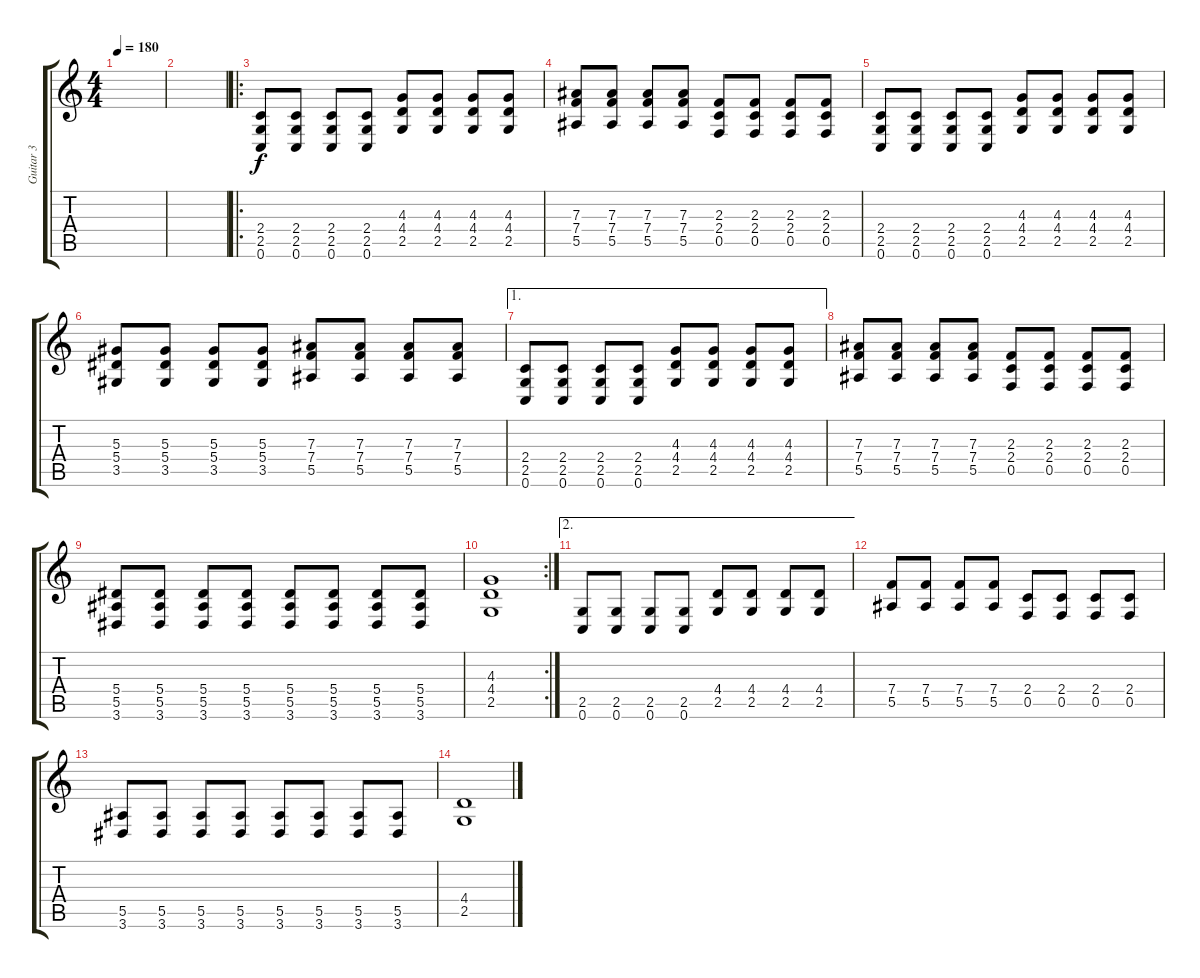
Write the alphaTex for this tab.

\track ("Guitar 3" "Guitar 3") {instrument distortionguitar}
\staff {score tabs}
\tuning (C4 G3 Eb3 Bb2 F2 C2) {hide}
\ts (4 4)
\tempo 180
\clef g2
\ks c
|
|
\ro
(2.4 2.5 0.6).8 (2.4 2.5 0.6).8 (2.4 2.5 0.6).8 (2.4 2.5 0.6).8 (4.3 4.4 2.5).8 (4.3 4.4 2.5).8 (4.3 4.4 2.5).8 (4.3 4.4 2.5).8 |
(7.3 7.4 5.5).8 (7.3 7.4 5.5).8 (7.3 7.4 5.5).8 (7.3 7.4 5.5).8 (2.3 2.4 0.5).8 (2.3 2.4 0.5).8 (2.3 2.4 0.5).8 (2.3 2.4 0.5).8 |
(2.4 2.5 0.6).8 (2.4 2.5 0.6).8 (2.4 2.5 0.6).8 (2.4 2.5 0.6).8 (4.3 4.4 2.5).8 (4.3 4.4 2.5).8 (4.3 4.4 2.5).8 (4.3 4.4 2.5).8 |
(5.3 5.4 3.5).8 (5.3 5.4 3.5).8 (5.3 5.4 3.5).8 (5.3 5.4 3.5).8 (7.3 7.4 5.5).8 (7.3 7.4 5.5).8 (7.3 7.4 5.5).8 (7.3 7.4 5.5).8 |
\ae 1
(2.4 2.5 0.6).8 (2.4 2.5 0.6).8 (2.4 2.5 0.6).8 (2.4 2.5 0.6).8 (4.3 4.4 2.5).8 (4.3 4.4 2.5).8 (4.3 4.4 2.5).8 (4.3 4.4 2.5).8 |
(7.3 7.4 5.5).8 (7.3 7.4 5.5).8 (7.3 7.4 5.5).8 (7.3 7.4 5.5).8 (2.3 2.4 0.5).8 (2.3 2.4 0.5).8 (2.3 2.4 0.5).8 (2.3 2.4 0.5).8 |
(5.4 5.5 3.6).8 (5.4 5.5 3.6).8 (5.4 5.5 3.6).8 (5.4 5.5 3.6).8 (5.4 5.5 3.6).8 (5.4 5.5 3.6).8 (5.4 5.5 3.6).8 (5.4 5.5 3.6).8 |
\rc 2
(4.3 4.4 2.5).1 |
\ae 2
(2.5 0.6).8 (2.5 0.6).8 (2.5 0.6).8 (2.5 0.6).8 (4.4 2.5).8 (4.4 2.5).8 (4.4 2.5).8 (4.4 2.5).8 |
(7.4 5.5).8 (7.4 5.5).8 (7.4 5.5).8 (7.4 5.5).8 (2.4 0.5).8 (2.4 0.5).8 (2.4 0.5).8 (2.4 0.5).8 |
(5.5 3.6).8 (5.5 3.6).8 (5.5 3.6).8 (5.5 3.6).8 (5.5 3.6).8 (5.5 3.6).8 (5.5 3.6).8 (5.5 3.6).8 |
(4.4 2.5).1
